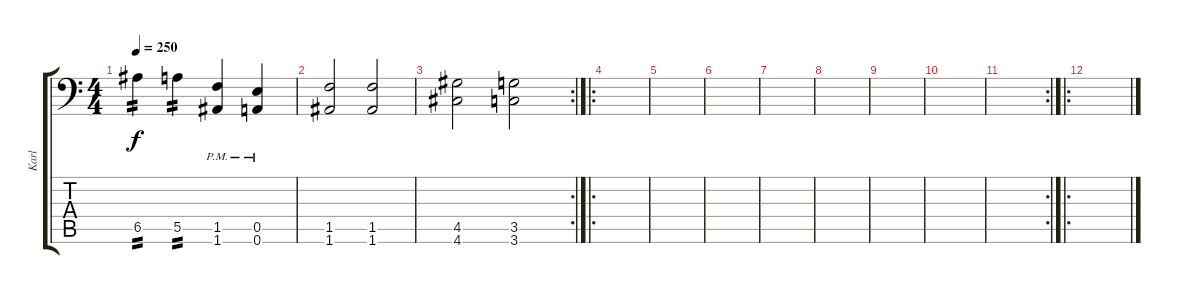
\track ("Karl" "Karl") {instrument distortionguitar}
\staff {score tabs}
\tuning (B3 Gb3 D3 A2 E2 A1) {hide}
\ts (4 4)
\tempo 250
\clef f4
\ks c
6.5.4{tp 2 dy f} 5.5.4{tp 2} (1.5{pm} 1.6{pm}).4 (0.5{pm} 0.6{pm}).4 |
(1.5 1.6).2 (1.5 1.6).2 |
\rc 2
(4.5 4.6).2 (3.5 3.6).2 |
\ro
|
|
|
|
|
|
|
\rc 2
|
\ro
